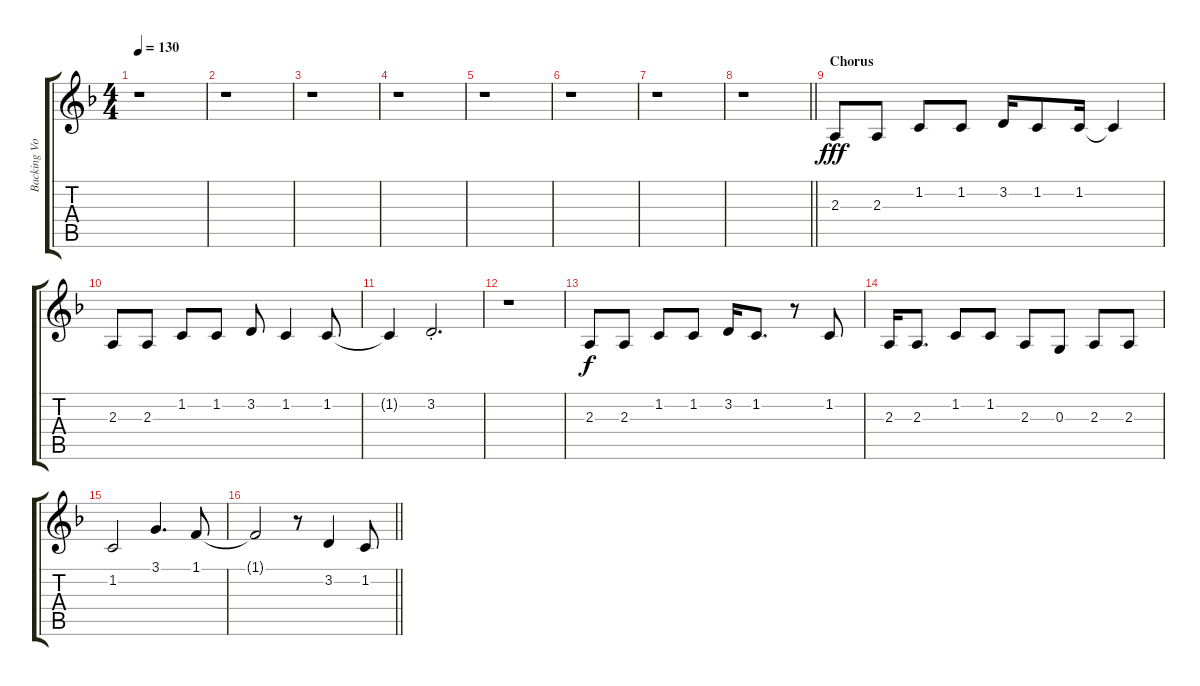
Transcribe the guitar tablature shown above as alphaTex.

\track ("Backing Vocals" "Backing Vo") {instrument choiraahs}
\staff {score tabs}
\tuning (E4 B3 G3 D3 A2 E2) {hide}
\ts (4 4)
\tempo 130
\clef g2
\ks f
r.1{dy f} |
r.1 |
r.1 |
r.1 |
r.1 |
r.1 |
r.1 |
\barLineRight lightlight
r.1 |
\section ("" "Chorus")
2.3.8{dy fff} 2.3.8 1.2.8 1.2.8 3.2.16 1.2.8 1.2.16 1.2{t}.4 |
2.3.8 2.3.8 1.2.8 1.2.8 3.2.8 1.2.4 1.2.8 |
1.2{t}.4 3.2{st}.2{d} |
r.1 |
2.3.8{dy f} 2.3.8 1.2.8 1.2.8 3.2.16 1.2.8{d} r.8 1.2.8 |
2.3.16 2.3.8{d} 1.2.8 1.2.8 2.3.8 0.3.8 2.3.8 2.3.8 |
1.2.2 3.1.4{d} 1.1.8 |
\barLineRight lightlight
1.1{t}.2 r.8 3.2.4 1.2.8
